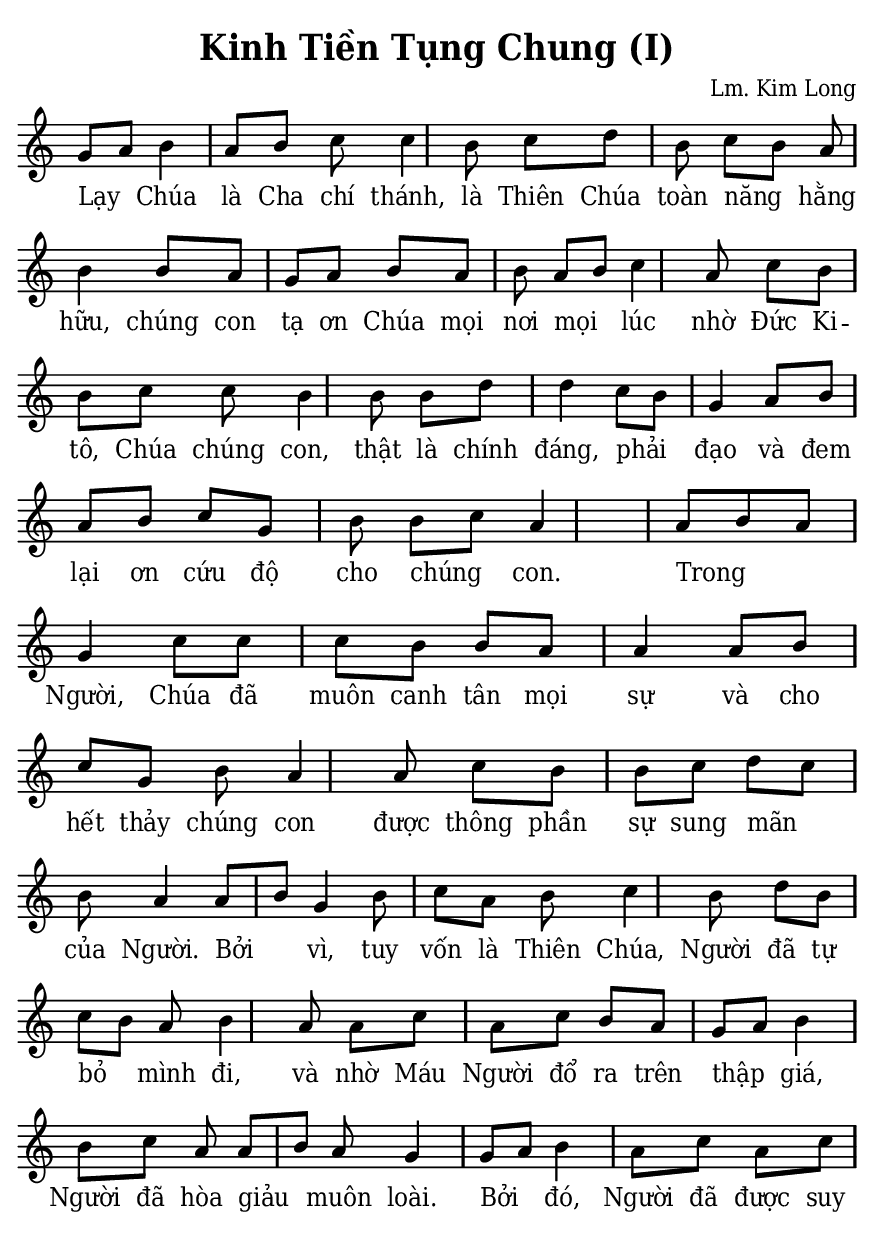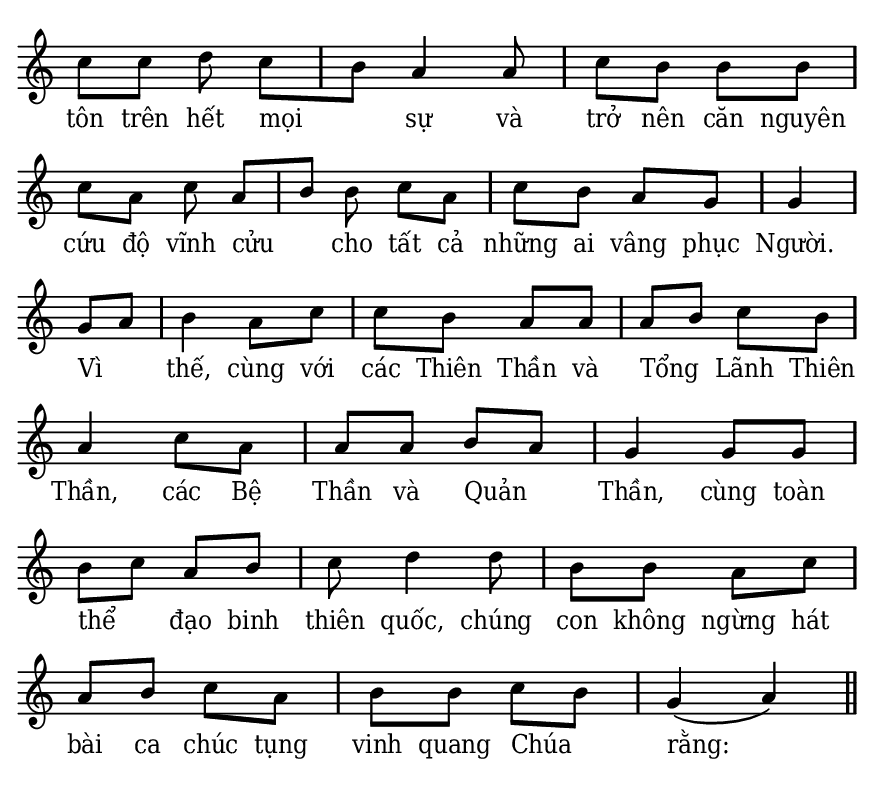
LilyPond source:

% Cài đặt chung\
\version "2.22.1"
\include "english.ly"
\include "gregorian.ly"

\header {
  title = "Kinh Tiền Tụng Chung (I)"
  composer = "Lm. Kim Long"
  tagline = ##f
}

% Nhạc phiên khúc
nhacPhienKhucSop = \relative c'' {
  g8 \hide ([a]) b4 a8 b c c4 b8 c d b c \hide ([b]) a b4
  b8 a g a b a b a \hide ([b]) c4 a8 c b b c c
  b4 b8 b d d4 c8 \hide ([b]) g4 a8 b a b c g b b \hide ([c]) a4 \bar "|"
  a8 \hide ([b a]) g4 c8 c c b b a a4 a8 b c
  g b a4 a8 c b b c d \hide ([c]) b a4 a8 \hide ([b]) g4 b8
  c a b c4 b8 d b c \hide ([b]) a b4 a8 a c a c
  b a g \hide ([a]) b4 b8 c a a \hide ([b]) a g4 g8 \hide ([a]) b4 a8 c
  a c c c d c \hide ([b]) a4 a8 c b b b c a c
  a \hide ([b]) b c a c b a g g4 \bar "|" g8 \hide ([a]) b4 a8 c
  c b a a a \hide ([b]) c b a4 c8 a a a b \hide ([a])
  g4 g8 g b \hide ([c]) a b c d4 d8 b b
  a c a b c a b b c \hide ([b]) g4 (a) \bar "||"
}

% Lời phiên khúc
loiPhienKhucSop = \lyrics {
  Lạy Chúa là Cha chí thánh, là Thiên Chúa toàn năng hằng hữu,
  chúng con tạ ơn Chúa mọi nơi mọi lúc nhờ Đức Ki -- tô, Chúa chúng con,
  thật là chính đáng, phải đạo và đem lại ơn cứu độ cho chúng con.
  Trong Người, Chúa đã muôn canh tân mọi sự và cho hết thảy chúng con
  được thông phần sự sung mãn của Người.
  Bởi vì, tuy vốn là Thiên Chúa, Người đã tự bỏ mình đi, và nhờ Máu Người
  đổ ra trên thập giá, Người đã hòa giảu muôn loài.
  Bởi đó, Người đã được suy tôn trên hết mọi sự
  và trở nên căn nguyên cứu độ vĩnh cửu cho tất cả những ai vâng phục Người.
  Vì thế, cùng với các Thiên Thần và Tổng Lãnh Thiên Thần,
  các Bệ Thần và Quản Thần, cùng toàn thể đạo binh thiên quốc,
  chúng con không ngừng hát bài ca chúc tụng vinh quang Chúa rằng:
}

% Dàn trang
\paper {
  #(set-paper-size "a5")
  top-margin = 3\mm
  bottom-margin = 3\mm
  left-margin = 3\mm
  right-margin = 3\mm
  #(define fonts
	 (make-pango-font-tree "Deja Vu Serif Condensed"
	 		       "Deja Vu Serif Condensed"
			       "Deja Vu Serif Condensed"
			       (/ 20 20)))
  print-page-number = ##f
}

TongNhip = {
  \key c \major \time 2/4
  \set Timing.beamExceptions = #'()
  \set Timing.baseMoment = #(ly:make-moment 1/4)
}

\score {
  \new ChoirStaff <<
    \new Staff \with {
      \remove "Time_signature_engraver"
    }
    <<
      \new Voice = "beSop" {
        \clef treble \TongNhip \nhacPhienKhucSop
      }
      \new Lyrics \lyricsto beSop \loiPhienKhucSop
    >>
  >>
  \layout {
    \override Staff.TimeSignature.transparent = ##t
    \override Lyrics.LyricSpace.minimum-distance = #1.5
    \override Score.BarNumber.break-visibility = ##(#f #f #f)
    \override Score.SpacingSpanner.uniform-stretching = ##t
    \override Score.SpacingSpanner.packed-spacing = ##f
    \set Score.defaultBarType = ""
    \set Score.barAlways = ##t
    ragged-last = ##f
  } 
}
